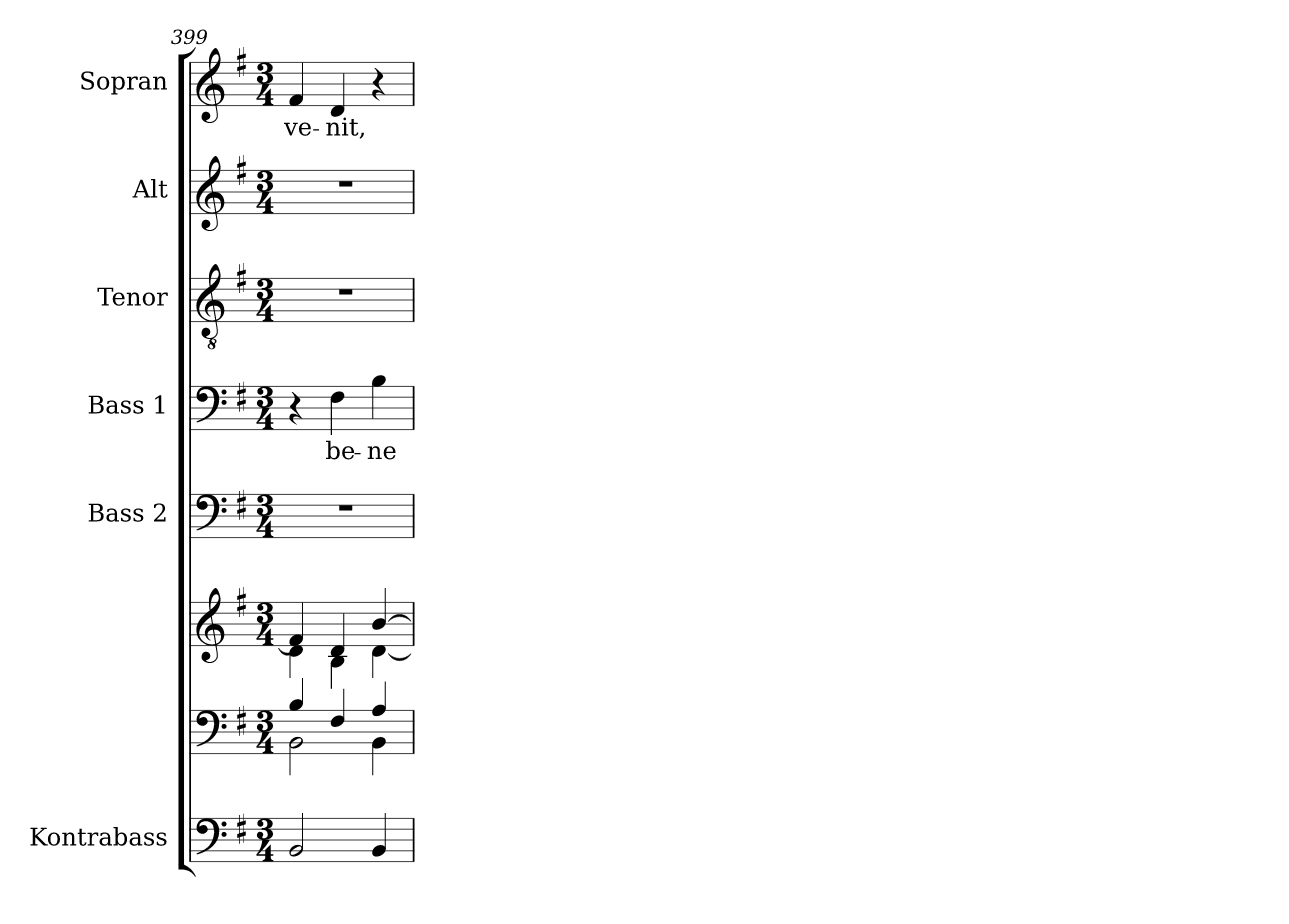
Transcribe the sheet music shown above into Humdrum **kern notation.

**kern	**kern	**kern	**kern	**kern	**text	**kern	**kern	**kern	**text
*part7	*part6	*part6	*part5	*part4	*part4	*part3	*part2	*part1	*part1
*staff8	*staff7	*staff6	*staff5	*staff4	*staff4	*staff3	*staff2	*staff1	*staff1
*I"Kontrabass	*	*	*I"Bass 2	*I"Bass 1	*	*I"Tenor	*I"Alt	*I"Sopran	*
*I'Kb.	*	*	*I'B. 2	*I'B. 1	*	*I'T.	*I'A.	*I'S.	*
*clefF4	*clefF4	*clefG2	*clefF4	*clefF4	*	*clefGv2	*clefG2	*clefG2	*
*ITrd7c12	*	*	*	*	*	*	*	*	*
*k[f#]	*k[f#]	*k[f#]	*k[f#]	*k[f#]	*	*k[f#]	*k[f#]	*k[f#]	*
*G:	*G:	*G:	*G:	*G:	*	*G:	*G:	*G:	*
*M3/4	*M3/4	*M3/4	*M3/4	*M3/4	*	*M3/4	*M3/4	*M3/4	*
=399	=399	=399	=399	=399	=399	=399	=399	=399	=399
*	*^	*^	*	*	*	*	*	*	*
!	!	!	!	!	!	!	!	!	!	!	!LO:LY:b
2BBB/	4B/	2BB\	4f#/]	4d\	2.r	4r	.	2.r	2.r	4f#/	ve-
!	!	!	!	!	!	!	!LO:LY:b	!	!	!	!LO:LY:b
.	4F#/	.	4d/	4B\	.	4F#\	be-	.	.	4d/	-nit,
!	!	!	!	!	!	!	!LO:LY:b	!	!	!	!
4BBB/	4A/	4BB\	[>4b/	[<4d\	.	4B\	-ne-	.	.	4r	.
*	*v	*v	*	*	*	*	*	*	*	*	*
*	*	*v	*v	*	*	*	*	*	*	*
=	=	=	=	=	=	=	=	=	=
*-	*-	*-	*-	*-	*-	*-	*-	*-	*-
